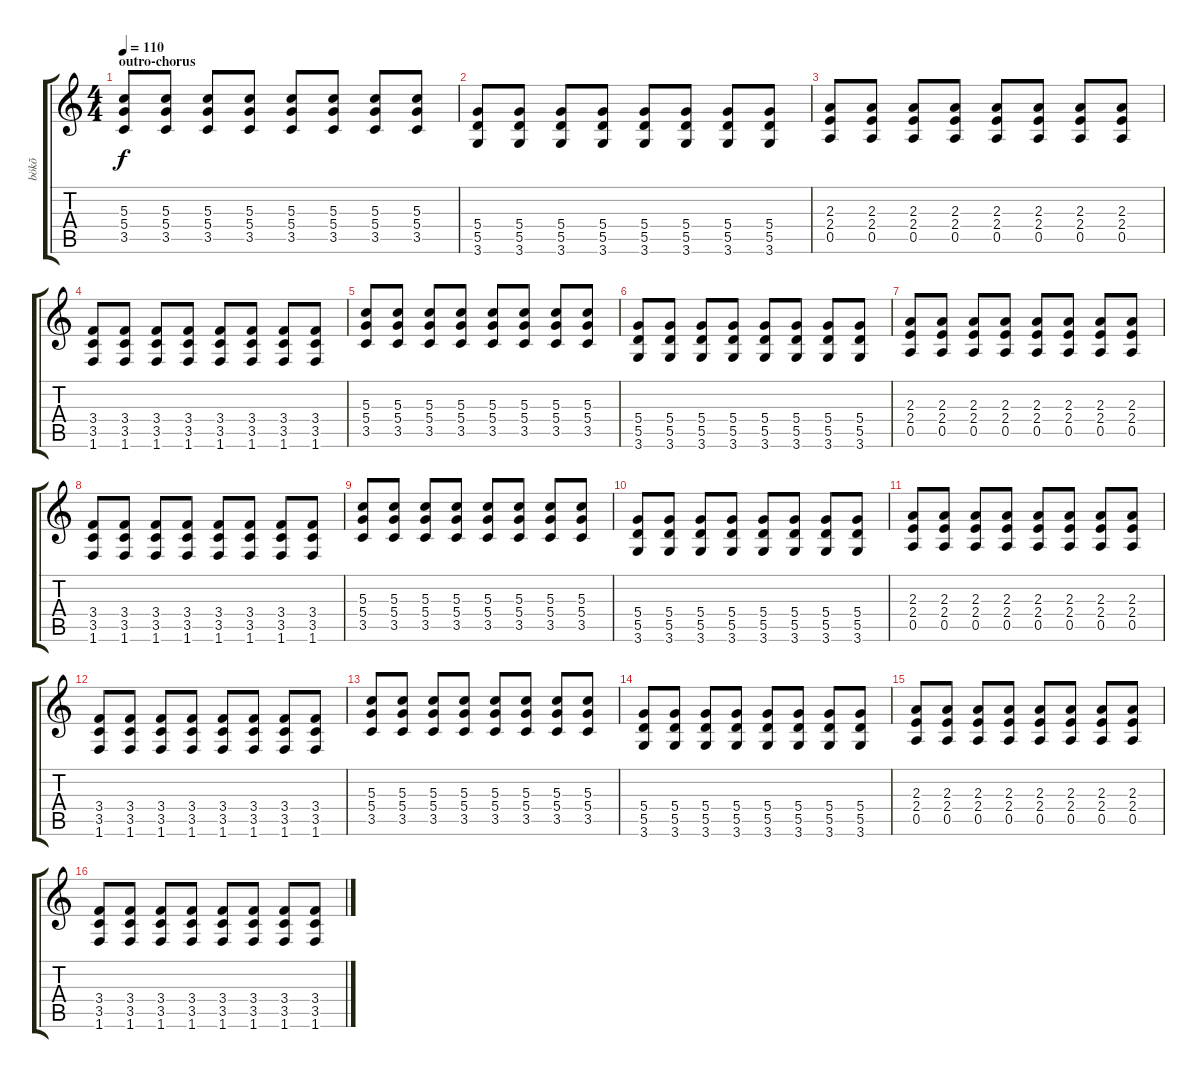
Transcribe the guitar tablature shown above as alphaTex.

\track ("bökõ" "bökõ") {instrument distortionguitar}
\staff {score tabs}
\tuning (E4 B3 G3 D3 A2 E2) {hide}
\ts (4 4)
\section ("" "outro-chorus")
\tempo 110
\clef g2
\ks c
(5.3 5.4 3.5).8{dy f} (5.3 5.4 3.5).8 (5.3 5.4 3.5).8 (5.3 5.4 3.5).8 (5.3 5.4 3.5).8 (5.3 5.4 3.5).8 (5.3 5.4 3.5).8 (5.3 5.4 3.5).8 |
(5.4 5.5 3.6).8 (5.4 5.5 3.6).8 (5.4 5.5 3.6).8 (5.4 5.5 3.6).8 (5.4 5.5 3.6).8 (5.4 5.5 3.6).8 (5.4 5.5 3.6).8 (5.4 5.5 3.6).8 |
(2.3 2.4 0.5).8 (2.3 2.4 0.5).8 (2.3 2.4 0.5).8 (2.3 2.4 0.5).8 (2.3 2.4 0.5).8 (2.3 2.4 0.5).8 (2.3 2.4 0.5).8 (2.3 2.4 0.5).8 |
(3.4 3.5 1.6).8 (3.4 3.5 1.6).8 (3.4 3.5 1.6).8 (3.4 3.5 1.6).8 (3.4 3.5 1.6).8 (3.4 3.5 1.6).8 (3.4 3.5 1.6).8 (3.4 3.5 1.6).8 |
(5.3 5.4 3.5).8 (5.3 5.4 3.5).8 (5.3 5.4 3.5).8 (5.3 5.4 3.5).8 (5.3 5.4 3.5).8 (5.3 5.4 3.5).8 (5.3 5.4 3.5).8 (5.3 5.4 3.5).8 |
(5.4 5.5 3.6).8 (5.4 5.5 3.6).8 (5.4 5.5 3.6).8 (5.4 5.5 3.6).8 (5.4 5.5 3.6).8 (5.4 5.5 3.6).8 (5.4 5.5 3.6).8 (5.4 5.5 3.6).8 |
(2.3 2.4 0.5).8 (2.3 2.4 0.5).8 (2.3 2.4 0.5).8 (2.3 2.4 0.5).8 (2.3 2.4 0.5).8 (2.3 2.4 0.5).8 (2.3 2.4 0.5).8 (2.3 2.4 0.5).8 |
(3.4 3.5 1.6).8 (3.4 3.5 1.6).8 (3.4 3.5 1.6).8 (3.4 3.5 1.6).8 (3.4 3.5 1.6).8 (3.4 3.5 1.6).8 (3.4 3.5 1.6).8 (3.4 3.5 1.6).8 |
(5.3 5.4 3.5).8 (5.3 5.4 3.5).8 (5.3 5.4 3.5).8 (5.3 5.4 3.5).8 (5.3 5.4 3.5).8 (5.3 5.4 3.5).8 (5.3 5.4 3.5).8 (5.3 5.4 3.5).8 |
(5.4 5.5 3.6).8 (5.4 5.5 3.6).8 (5.4 5.5 3.6).8 (5.4 5.5 3.6).8 (5.4 5.5 3.6).8 (5.4 5.5 3.6).8 (5.4 5.5 3.6).8 (5.4 5.5 3.6).8 |
(2.3 2.4 0.5).8 (2.3 2.4 0.5).8 (2.3 2.4 0.5).8 (2.3 2.4 0.5).8 (2.3 2.4 0.5).8 (2.3 2.4 0.5).8 (2.3 2.4 0.5).8 (2.3 2.4 0.5).8 |
(3.4 3.5 1.6).8 (3.4 3.5 1.6).8 (3.4 3.5 1.6).8 (3.4 3.5 1.6).8 (3.4 3.5 1.6).8 (3.4 3.5 1.6).8 (3.4 3.5 1.6).8 (3.4 3.5 1.6).8 |
(5.3 5.4 3.5).8 (5.3 5.4 3.5).8 (5.3 5.4 3.5).8 (5.3 5.4 3.5).8 (5.3 5.4 3.5).8 (5.3 5.4 3.5).8 (5.3 5.4 3.5).8 (5.3 5.4 3.5).8 |
(5.4 5.5 3.6).8 (5.4 5.5 3.6).8 (5.4 5.5 3.6).8 (5.4 5.5 3.6).8 (5.4 5.5 3.6).8 (5.4 5.5 3.6).8 (5.4 5.5 3.6).8 (5.4 5.5 3.6).8 |
(2.3 2.4 0.5).8 (2.3 2.4 0.5).8 (2.3 2.4 0.5).8 (2.3 2.4 0.5).8 (2.3 2.4 0.5).8 (2.3 2.4 0.5).8 (2.3 2.4 0.5).8 (2.3 2.4 0.5).8 |
(3.4 3.5 1.6).8 (3.4 3.5 1.6).8 (3.4 3.5 1.6).8 (3.4 3.5 1.6).8 (3.4 3.5 1.6).8 (3.4 3.5 1.6).8 (3.4 3.5 1.6).8 (3.4 3.5 1.6).8
